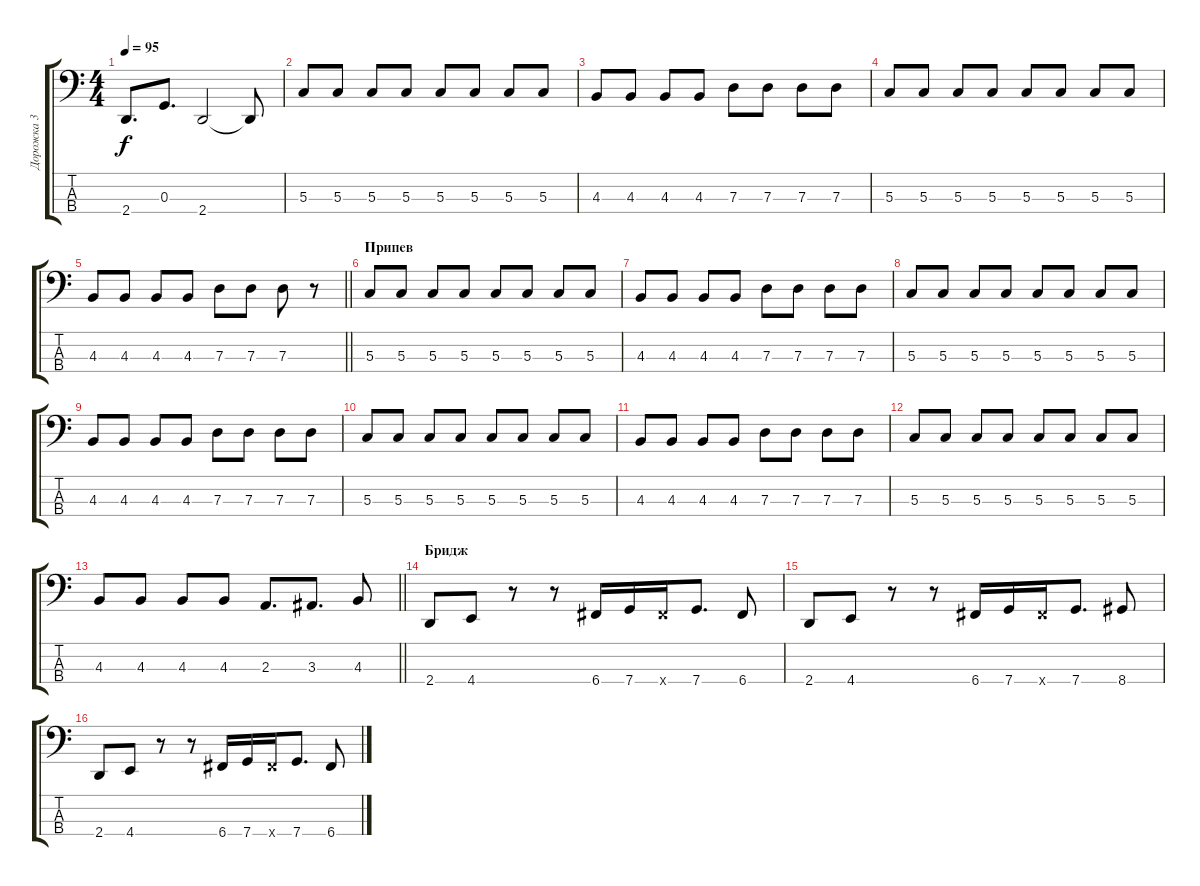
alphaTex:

\track ("Дорожка 3" "Дорожка 3") {instrument electricbassfinger}
\staff {score tabs}
\tuning (F2 C2 G1 C1) {hide}
\ts (4 4)
\tempo 95
\clef f4
\ks c
2.4.8{d dy f} 0.3.8{d} 2.4.2 2.4{t}.8 |
5.3.8 5.3.8 5.3.8 5.3.8 5.3.8 5.3.8 5.3.8 5.3.8 |
4.3.8 4.3.8 4.3.8 4.3.8 7.3.8 7.3.8 7.3.8 7.3.8 |
5.3.8 5.3.8 5.3.8 5.3.8 5.3.8 5.3.8 5.3.8 5.3.8 |
\barLineRight lightlight
4.3.8 4.3.8 4.3.8 4.3.8 7.3.8 7.3.8 7.3.8 r.8 |
\section ("" "Припев")
5.3.8 5.3.8 5.3.8 5.3.8 5.3.8 5.3.8 5.3.8 5.3.8 |
4.3.8 4.3.8 4.3.8 4.3.8 7.3.8 7.3.8 7.3.8 7.3.8 |
5.3.8 5.3.8 5.3.8 5.3.8 5.3.8 5.3.8 5.3.8 5.3.8 |
4.3.8 4.3.8 4.3.8 4.3.8 7.3.8 7.3.8 7.3.8 7.3.8 |
5.3.8 5.3.8 5.3.8 5.3.8 5.3.8 5.3.8 5.3.8 5.3.8 |
4.3.8 4.3.8 4.3.8 4.3.8 7.3.8 7.3.8 7.3.8 7.3.8 |
5.3.8 5.3.8 5.3.8 5.3.8 5.3.8 5.3.8 5.3.8 5.3.8 |
\barLineRight lightlight
4.3.8 4.3.8 4.3.8 4.3.8 2.3.8{d} 3.3.8{d} 4.3.8 |
\section ("" "Бридж")
2.4.8 4.4.8 r.8 r.8 6.4.16 7.4.16 6.4{x}.16 7.4.8{d} 6.4.8 |
2.4.8 4.4.8 r.8 r.8 6.4.16 7.4.16 6.4{x}.16 7.4.8{d} 8.4.8 |
2.4.8 4.4.8 r.8 r.8 6.4.16 7.4.16 6.4{x}.16 7.4.8{d} 6.4.8
